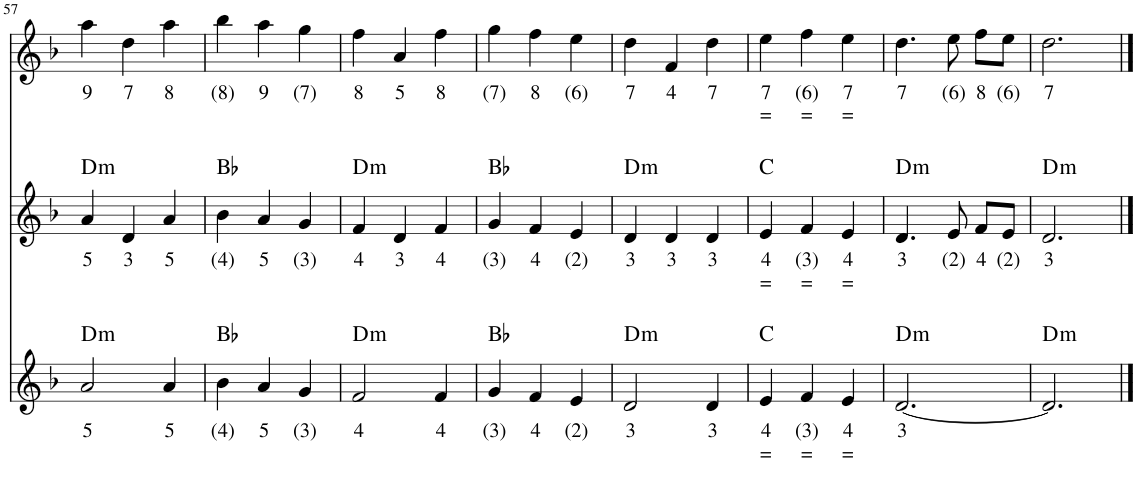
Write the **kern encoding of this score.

**kern	**text	**text	**kern	**text	**text	**harte	**kern	**text	**text
*part3	*part3	*part3	*part2	*part2	*part2	*part2	*part1	*part1	*part1
*staff3	*staff3	*staff3	*staff2	*staff2	*staff2	*	*staff1	*staff1	*staff1
*I"Stem	*	*	*I"Stem	*	*	*	*I"Stem	*	*
!!LO:PB:g=z
*clefG2	*	*	*clefG2	*	*	*	*clefG2	*	*
*k[b-]	*	*	*k[b-]	*	*	*	*k[b-]	*	*
*M3/4	*	*	*M3/4	*	*	*	*M3/4	*	*
=57	=57	=57	=57	=57	=57	=57	=57	=57	=57
!	!LO:LY:b	!	!	!LO:LY:b	!	!LO:H:kt=m	!	!LO:LY:b	!
2a/	5	.	4a/	5	.	D:min	4aa\	9	.
!	!	!	!	!LO:LY:b	!	!	!	!LO:LY:b	!
.	.	.	4d/	3	.	.	4dd\	7	.
!	!LO:LY:b	!	!	!LO:LY:b	!	!	!	!LO:LY:b	!
4a/	5	.	4a/	5	.	.	4aa\	8	.
=58	=58	=58	=58	=58	=58	=58	=58	=58	=58
!	!LO:LY:b	!	!	!LO:LY:b	!	!	!	!LO:LY:b	!
4b-\	(4)	.	4b-\	(4)	.	Bb:maj	4bb-\	(8)	.
!	!LO:LY:b	!	!	!LO:LY:b	!	!	!	!LO:LY:b	!
4a/	5	.	4a/	5	.	.	4aa\	9	.
!	!LO:LY:b	!	!	!LO:LY:b	!	!	!	!LO:LY:b	!
4g/	(3)	.	4g/	(3)	.	.	4gg\	(7)	.
=59	=59	=59	=59	=59	=59	=59	=59	=59	=59
!	!LO:LY:b	!	!	!LO:LY:b	!	!LO:H:kt=m	!	!LO:LY:b	!
2f/	4	.	4f/	4	.	D:min	4ff\	8	.
!	!	!	!	!LO:LY:b	!	!	!	!LO:LY:b	!
.	.	.	4d/	3	.	.	4a/	5	.
!	!LO:LY:b	!	!	!LO:LY:b	!	!	!	!LO:LY:b	!
4f/	4	.	4f/	4	.	.	4ff\	8	.
=60	=60	=60	=60	=60	=60	=60	=60	=60	=60
!	!LO:LY:b	!	!	!LO:LY:b	!	!	!	!LO:LY:b	!
4g/	(3)	.	4g/	(3)	.	Bb:maj	4gg\	(7)	.
!	!LO:LY:b	!	!	!LO:LY:b	!	!	!	!LO:LY:b	!
4f/	4	.	4f/	4	.	.	4ff\	8	.
!	!LO:LY:b	!	!	!LO:LY:b	!	!	!	!LO:LY:b	!
4e/	(2)	.	4e/	(2)	.	.	4ee\	(6)	.
=61	=61	=61	=61	=61	=61	=61	=61	=61	=61
!	!LO:LY:b	!	!	!LO:LY:b	!	!LO:H:kt=m	!	!LO:LY:b	!
2d/	3	.	4d/	3	.	D:min	4dd\	7	.
!	!	!	!	!LO:LY:b	!	!	!	!LO:LY:b	!
.	.	.	4d/	3	.	.	4f/	4	.
!	!LO:LY:b	!	!	!LO:LY:b	!	!	!	!LO:LY:b	!
4d/	3	.	4d/	3	.	.	4dd\	7	.
=62	=62	=62	=62	=62	=62	=62	=62	=62	=62
!	!LO:LY:b	!LO:LY:b	!	!LO:LY:b	!LO:LY:b	!	!	!LO:LY:b	!LO:LY:b
4e/	4	=	4e/	4	=	C:maj	4ee\	7	=
!	!LO:LY:b	!LO:LY:b	!	!LO:LY:b	!LO:LY:b	!	!	!LO:LY:b	!LO:LY:b
4f/	(3)	=	4f/	(3)	=	.	4ff\	(6)	=
!	!LO:LY:b	!LO:LY:b	!	!LO:LY:b	!LO:LY:b	!	!	!LO:LY:b	!LO:LY:b
4e/	4	=	4e/	4	=	.	4ee\	7	=
=63	=63	=63	=63	=63	=63	=63	=63	=63	=63
!	!LO:LY:b	!	!	!LO:LY:b	!	!LO:H:kt=m	!	!LO:LY:b	!
[2.d/	3	.	4.d/	3	.	D:min	4.dd\	7	.
!	!	!	!	!LO:LY:b	!	!	!	!LO:LY:b	!
.	.	.	8e/	(2)	.	.	8ee\	(6)	.
!	!	!	!	!LO:LY:b	!	!	!	!LO:LY:b	!
.	.	.	8f/L	4	.	.	8ff\L	8	.
!	!	!	!	!LO:LY:b	!	!	!	!LO:LY:b	!
.	.	.	8e/J	(2)	.	.	8ee\J	(6)	.
=64	=64	=64	=64	=64	=64	=64	=64	=64	=64
!	!	!	!	!LO:LY:b	!	!LO:H:kt=m	!	!LO:LY:b	!
2.d/]	.	.	2.d/	3	.	D:min	2.dd\	7	.
==	==	==	==	==	==	==	==	==	==
*-	*-	*-	*-	*-	*-	*-	*-	*-	*-
